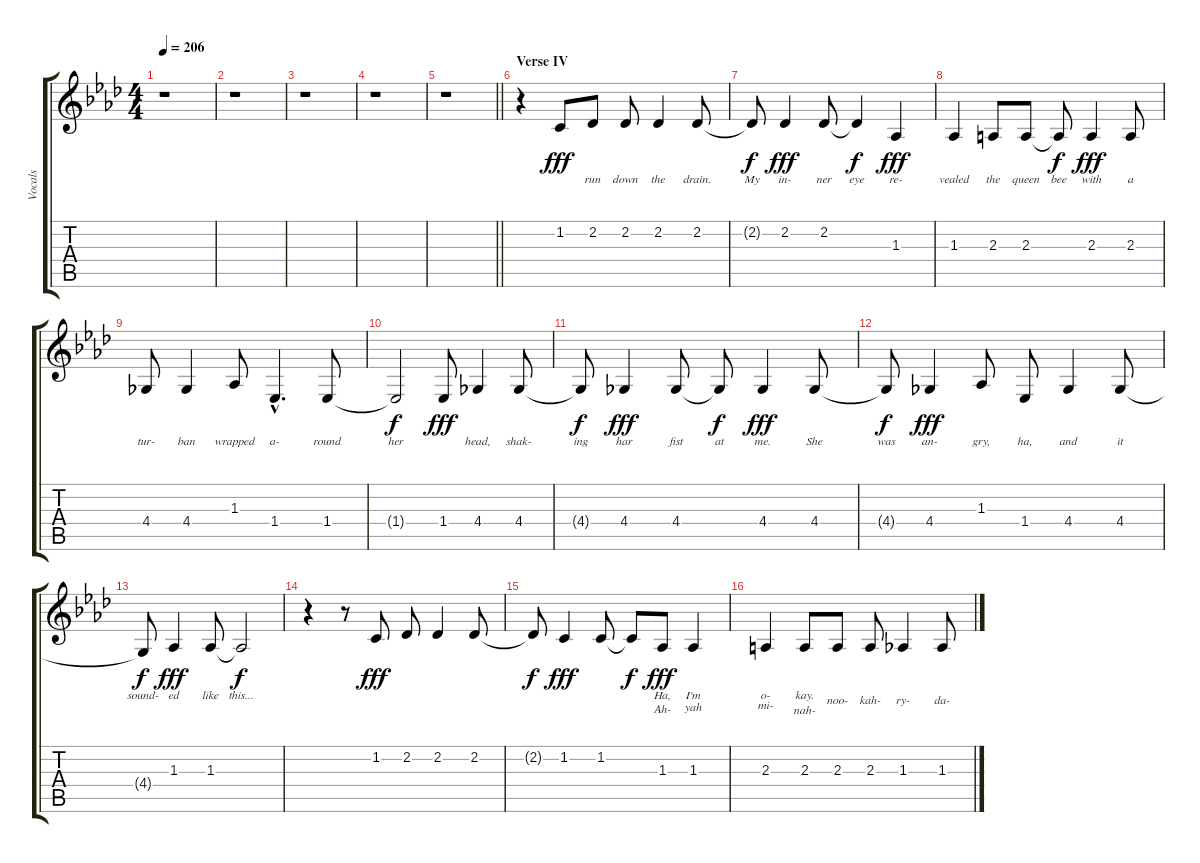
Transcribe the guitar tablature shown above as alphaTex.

\track ("Vocals" "Vocals") {instrument lead6voice}
\staff {score tabs}
\tuning (E4 B3 G3 D3 A2 E2) {hide}
\ts (4 4)
\tempo 206
\clef g2
\ks ab
r.1{dy fff} |
r.1 |
r.1 |
r.1 |
\barLineRight lightlight
r.1 |
\section ("" "Verse IV")
r.4 1.2.8{lyrics (0 "") lyrics (1 "") lyrics (2 "") lyrics (3 "") lyrics (4 "")} 2.2.8{lyrics (0 "run") lyrics (1 "") lyrics (2 "") lyrics (3 "") lyrics (4 "")} 2.2.8{lyrics (0 "down") lyrics (1 "") lyrics (2 "") lyrics (3 "") lyrics (4 "")} 2.2.4{lyrics (0 "the") lyrics (1 "") lyrics (2 "") lyrics (3 "") lyrics (4 "")} 2.2.8{lyrics (0 "drain.") lyrics (1 "") lyrics (2 "") lyrics (3 "") lyrics (4 "")} |
2.2{t}.8{lyrics (0 "My") lyrics (1 "") lyrics (2 "") lyrics (3 "") lyrics (4 "") dy f} 2.2.4{lyrics (0 "in-") lyrics (1 "") lyrics (2 "") lyrics (3 "") lyrics (4 "") dy fff} 2.2.8{lyrics (0 "ner") lyrics (1 "") lyrics (2 "") lyrics (3 "") lyrics (4 "")} 2.2{t}.4{lyrics (0 "eye") lyrics (1 "") lyrics (2 "") lyrics (3 "") lyrics (4 "") dy f} 1.3.4{lyrics (0 "re-") lyrics (1 "") lyrics (2 "") lyrics (3 "") lyrics (4 "") dy fff} |
1.3.4{lyrics (0 "vealed") lyrics (1 "") lyrics (2 "") lyrics (3 "") lyrics (4 "")} 2.3.8{lyrics (0 "the") lyrics (1 "") lyrics (2 "") lyrics (3 "") lyrics (4 "")} 2.3.8{lyrics (0 "queen") lyrics (1 "") lyrics (2 "") lyrics (3 "") lyrics (4 "")} 2.3{t}.8{lyrics (0 "bee") lyrics (1 "") lyrics (2 "") lyrics (3 "") lyrics (4 "") dy f} 2.3.4{lyrics (0 "with") lyrics (1 "") lyrics (2 "") lyrics (3 "") lyrics (4 "") dy fff} 2.3.8{lyrics (0 "a") lyrics (1 "") lyrics (2 "") lyrics (3 "") lyrics (4 "")} |
4.4.8{lyrics (0 "tur-") lyrics (1 "") lyrics (2 "") lyrics (3 "") lyrics (4 "")} 4.4.4{lyrics (0 "ban") lyrics (1 "") lyrics (2 "") lyrics (3 "") lyrics (4 "")} 1.3.8{lyrics (0 "wrapped") lyrics (1 "") lyrics (2 "") lyrics (3 "") lyrics (4 "")} 1.4{hac}.4{d lyrics (0 "a-") lyrics (1 "") lyrics (2 "") lyrics (3 "") lyrics (4 "")} 1.4.8{lyrics (0 "round") lyrics (1 "") lyrics (2 "") lyrics (3 "") lyrics (4 "")} |
1.4{t}.2{lyrics (0 "her") lyrics (1 "") lyrics (2 "") lyrics (3 "") lyrics (4 "") dy f} 1.4.8{lyrics (0 "") lyrics (1 "") lyrics (2 "") lyrics (3 "") lyrics (4 "") dy fff} 4.4.4{lyrics (0 "head,") lyrics (1 "") lyrics (2 "") lyrics (3 "") lyrics (4 "")} 4.4.8{lyrics (0 "shak-") lyrics (1 "") lyrics (2 "") lyrics (3 "") lyrics (4 "")} |
4.4{t}.8{lyrics (0 "ing") lyrics (1 "") lyrics (2 "") lyrics (3 "") lyrics (4 "") dy f} 4.4.4{lyrics (0 "har") lyrics (1 "") lyrics (2 "") lyrics (3 "") lyrics (4 "") dy fff} 4.4.8{lyrics (0 "fist") lyrics (1 "") lyrics (2 "") lyrics (3 "") lyrics (4 "")} 4.4{t}.8{lyrics (0 "at") lyrics (1 "") lyrics (2 "") lyrics (3 "") lyrics (4 "") dy f} 4.4.4{lyrics (0 "me.") lyrics (1 "") lyrics (2 "") lyrics (3 "") lyrics (4 "") dy fff} 4.4.8{lyrics (0 "She") lyrics (1 "") lyrics (2 "") lyrics (3 "") lyrics (4 "")} |
4.4{t}.8{lyrics (0 "was") lyrics (1 "") lyrics (2 "") lyrics (3 "") lyrics (4 "") dy f} 4.4.4{lyrics (0 "an-") lyrics (1 "") lyrics (2 "") lyrics (3 "") lyrics (4 "") dy fff} 1.3.8{lyrics (0 "gry,") lyrics (1 "") lyrics (2 "") lyrics (3 "") lyrics (4 "")} 1.4.8{lyrics (0 "ha,") lyrics (1 "") lyrics (2 "") lyrics (3 "") lyrics (4 "")} 4.4.4{lyrics (0 "and") lyrics (1 "") lyrics (2 "") lyrics (3 "") lyrics (4 "")} 4.4.8{lyrics (0 "it") lyrics (1 "") lyrics (2 "") lyrics (3 "") lyrics (4 "")} |
4.4{t}.8{lyrics (0 "sound-") lyrics (1 "") lyrics (2 "") lyrics (3 "") lyrics (4 "") dy f} 1.3.4{lyrics (0 "ed") lyrics (1 "") lyrics (2 "") lyrics (3 "") lyrics (4 "") dy fff} 1.3.8{lyrics (0 "like") lyrics (1 "") lyrics (2 "") lyrics (3 "") lyrics (4 "")} 1.3{t}.2{lyrics (0 "this...") lyrics (1 "") lyrics (2 "") lyrics (3 "") lyrics (4 "") dy f} |
r.4 r.8 1.2.8{lyrics (0 "") lyrics (1 "") lyrics (2 "") lyrics (3 "") lyrics (4 "") dy fff} 2.2.8{lyrics (0 "") lyrics (1 "") lyrics (2 "") lyrics (3 "") lyrics (4 "")} 2.2.4{lyrics (0 "") lyrics (1 "") lyrics (2 "") lyrics (3 "") lyrics (4 "")} 2.2.8{lyrics (0 "") lyrics (1 "") lyrics (2 "") lyrics (3 "") lyrics (4 "")} |
2.2{t}.8{lyrics (0 "") lyrics (1 "") lyrics (2 "") lyrics (3 "") lyrics (4 "") dy f} 1.2.4{lyrics (0 "") lyrics (1 "") lyrics (2 "") lyrics (3 "") lyrics (4 "") dy fff} 1.2.8{lyrics (0 "") lyrics (1 "") lyrics (2 "") lyrics (3 "") lyrics (4 "")} 1.2{t}.8{lyrics (0 "") lyrics (1 "") lyrics (2 "") lyrics (3 "") lyrics (4 "") dy f} 1.3.8{lyrics (0 "Ha,") lyrics (1 "Ah-") lyrics (2 "") lyrics (3 "") lyrics (4 "") dy fff} 1.3.4{lyrics (0 "I'm") lyrics (1 "yah") lyrics (2 "") lyrics (3 "") lyrics (4 "")} |
2.3.4{lyrics (0 "o-") lyrics (1 "mi-") lyrics (2 "") lyrics (3 "") lyrics (4 "")} 2.3.8{lyrics (0 "kay.") lyrics (1 "nah-") lyrics (2 "") lyrics (3 "") lyrics (4 "")} 2.3.8{lyrics (0 "") lyrics (1 "noo-") lyrics (2 "") lyrics (3 "") lyrics (4 "")} 2.3.8{lyrics (0 "") lyrics (1 "kah-") lyrics (2 "") lyrics (3 "") lyrics (4 "")} 1.3.4{lyrics (0 "") lyrics (1 "ry-") lyrics (2 "") lyrics (3 "") lyrics (4 "")} 1.3.8{lyrics (0 "") lyrics (1 "da-") lyrics (2 "") lyrics (3 "") lyrics (4 "")}
